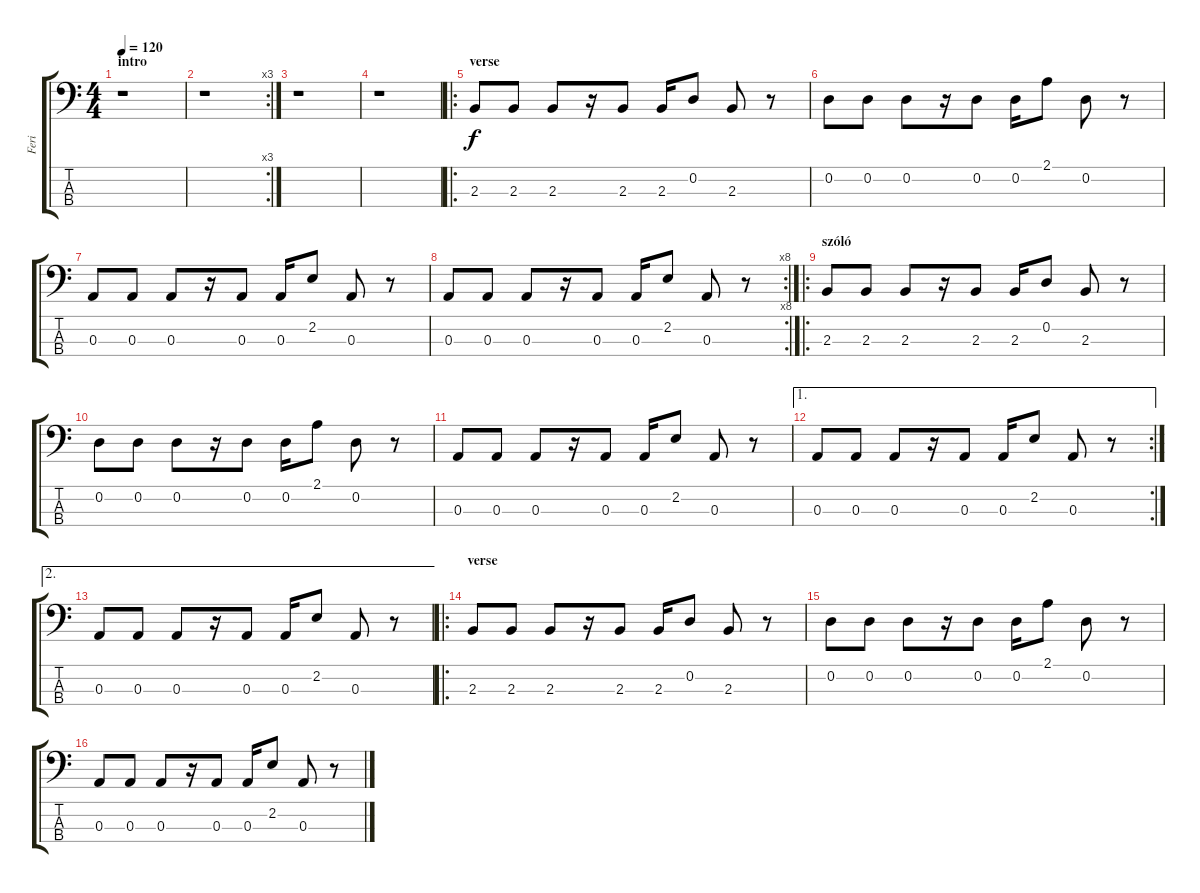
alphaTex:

\track ("Feri" "Feri") {instrument electricbassfinger}
\staff {score tabs}
\tuning (G2 D2 A1 E1) {hide}
\ts (4 4)
\section ("" "intro")
\tempo 120
\clef f4
\ks c
r.1{dy f instrument electricbassfinger} |
\rc 3
r.1 |
r.1 |
r.1 |
\ro
\section ("" "verse")
2.3.8 2.3.8 2.3.8 r.16 2.3.8 2.3.16 0.2.8 2.3.8 r.8 |
0.2.8 0.2.8 0.2.8 r.16 0.2.8 0.2.16 2.1.8 0.2.8 r.8 |
0.3.8 0.3.8 0.3.8 r.16 0.3.8 0.3.16 2.2.8 0.3.8 r.8 |
\rc 8
0.3.8 0.3.8 0.3.8 r.16 0.3.8 0.3.16 2.2.8 0.3.8 r.8 |
\ro
\section ("" "szóló")
2.3.8 2.3.8 2.3.8 r.16 2.3.8 2.3.16 0.2.8 2.3.8 r.8 |
0.2.8 0.2.8 0.2.8 r.16 0.2.8 0.2.16 2.1.8 0.2.8 r.8 |
0.3.8 0.3.8 0.3.8 r.16 0.3.8 0.3.16 2.2.8 0.3.8 r.8 |
\ae 1
\rc 2
0.3.8 0.3.8 0.3.8 r.16 0.3.8 0.3.16 2.2.8 0.3.8 r.8 |
\ae 2
0.3.8 0.3.8 0.3.8 r.16 0.3.8 0.3.16 2.2.8 0.3.8 r.8 |
\ro
\section ("" "verse")
2.3.8 2.3.8 2.3.8 r.16 2.3.8 2.3.16 0.2.8 2.3.8 r.8 |
0.2.8 0.2.8 0.2.8 r.16 0.2.8 0.2.16 2.1.8 0.2.8 r.8 |
0.3.8 0.3.8 0.3.8 r.16 0.3.8 0.3.16 2.2.8 0.3.8 r.8
